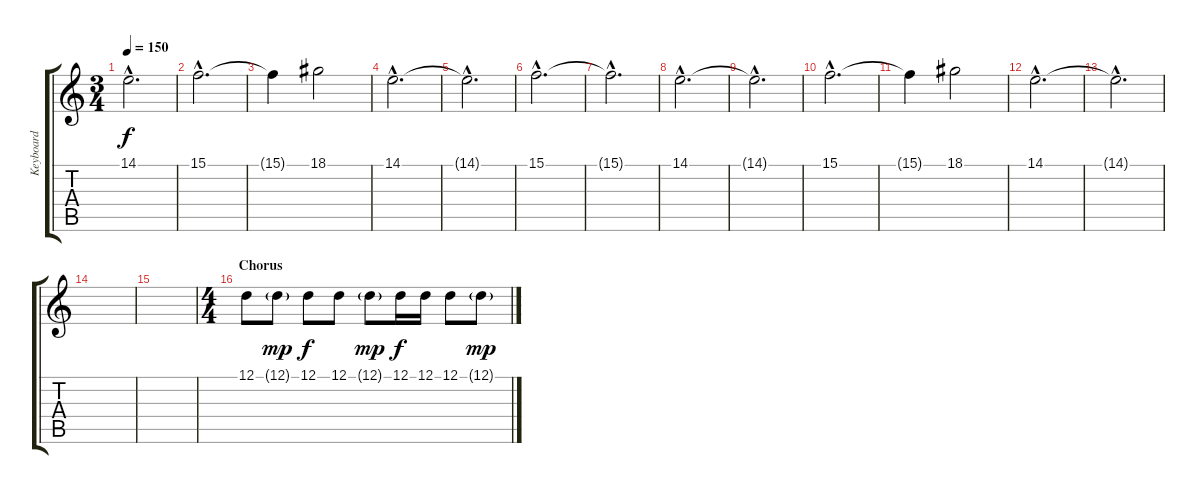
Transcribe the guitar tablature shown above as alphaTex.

\track ("Keyboard" "Keyboard") {instrument lead2sawtooth}
\staff {score tabs}
\tuning (D4 A3 F3 C3 G2 D2) {hide}
\ts (3 4)
\tempo 150
\clef g2
\ks c
14.1{hac t}.2{d dy f} |
15.1{hac}.2{d} |
15.1{t}.4 18.1.2 |
14.1{hac}.2{d} |
14.1{hac t}.2{d} |
15.1{hac}.2{d} |
15.1{hac t}.2{d} |
14.1{hac}.2{d} |
14.1{hac t}.2{d} |
15.1{hac}.2{d} |
15.1{t}.4 18.1.2 |
14.1{hac}.2{d} |
14.1{hac t}.2{d} |
|
|
\ts (4 4)
\section ("" "Chorus")
12.1.8{volume 12} 12.1{g}.8{dy mp} 12.1.8{dy f} 12.1.8 12.1{g}.8{dy mp} 12.1.16{dy f} 12.1.16 12.1.8 12.1{g}.8{dy mp}
